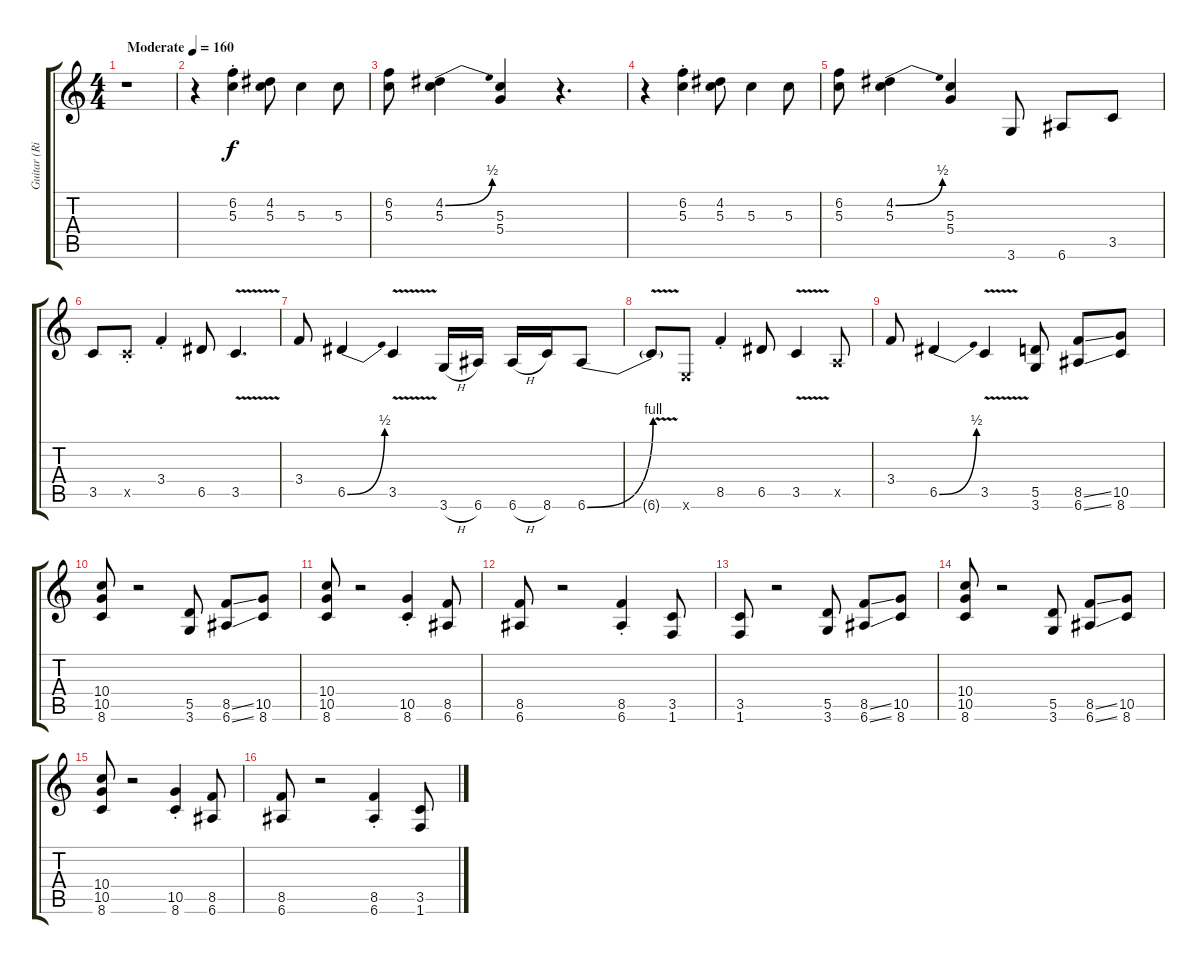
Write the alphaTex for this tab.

\track ("Guitar (Right)" "Guitar (Ri") {instrument overdrivenguitar}
\staff {score tabs}
\tuning (E4 B3 G3 D3 A2 E2) {hide}
\ts (4 4)
\tempo (160 "Moderate")
\clef g2
\ks c
r.1{dy f instrument overdrivenguitar} |
r.4 (6.2{st} 5.3{st}).4 (4.2 5.3).8 5.3.4 5.3.8 |
(6.2 5.3).8 (4.2{be (bend 0 0 60 2)} 5.3).4 (5.3 5.4).4 r.4{d} |
r.4 (6.2{st} 5.3{st}).4 (4.2 5.3).8 5.3.4 5.3.8 |
(6.2 5.3).8 (4.2{be (bend 0 0 60 2)} 5.3).4 (5.3 5.4).4 3.6.8 6.6.8 3.5.8 |
3.5.8 3.5{st x}.8 3.4{st}.4 6.5.8 3.5{v}.4{d} |
3.4.8 6.5{be (bend 0 0 60 2)}.4 3.5{v}.4 3.6{h}.16 6.6.16 6.6{h}.16 8.6.16 6.6{be (bend 0 0 60 4)}.8 |
6.6{v t}.8 0.6{x}.8 8.5{st}.4 6.5.8 3.5{v}.4 0.5{x}.8 |
3.4.8 6.5{be (bend 0 0 60 2)}.4 3.5{v}.4 (5.5 3.6).8 (8.5{ss} 6.6{ss}).8 (10.5 8.6).8 |
(10.4 10.5 8.6).8 r.2 (5.5 3.6).8 (8.5{ss} 6.6{ss}).8 (10.5 8.6).8 |
(10.4 10.5 8.6).8 r.2 (10.5{st} 8.6{st}).4 (8.5 6.6).8 |
(8.5 6.6).8 r.2 (8.5{st} 6.6{st}).4 (3.5 1.6).8 |
(3.5 1.6).8 r.2 (5.5 3.6).8 (8.5{ss} 6.6{ss}).8 (10.5 8.6).8 |
(10.4 10.5 8.6).8 r.2 (5.5 3.6).8 (8.5{ss} 6.6{ss}).8 (10.5 8.6).8 |
(10.4 10.5 8.6).8 r.2 (10.5{st} 8.6{st}).4 (8.5 6.6).8 |
(8.5 6.6).8 r.2 (8.5{st} 6.6{st}).4 (3.5 1.6).8
